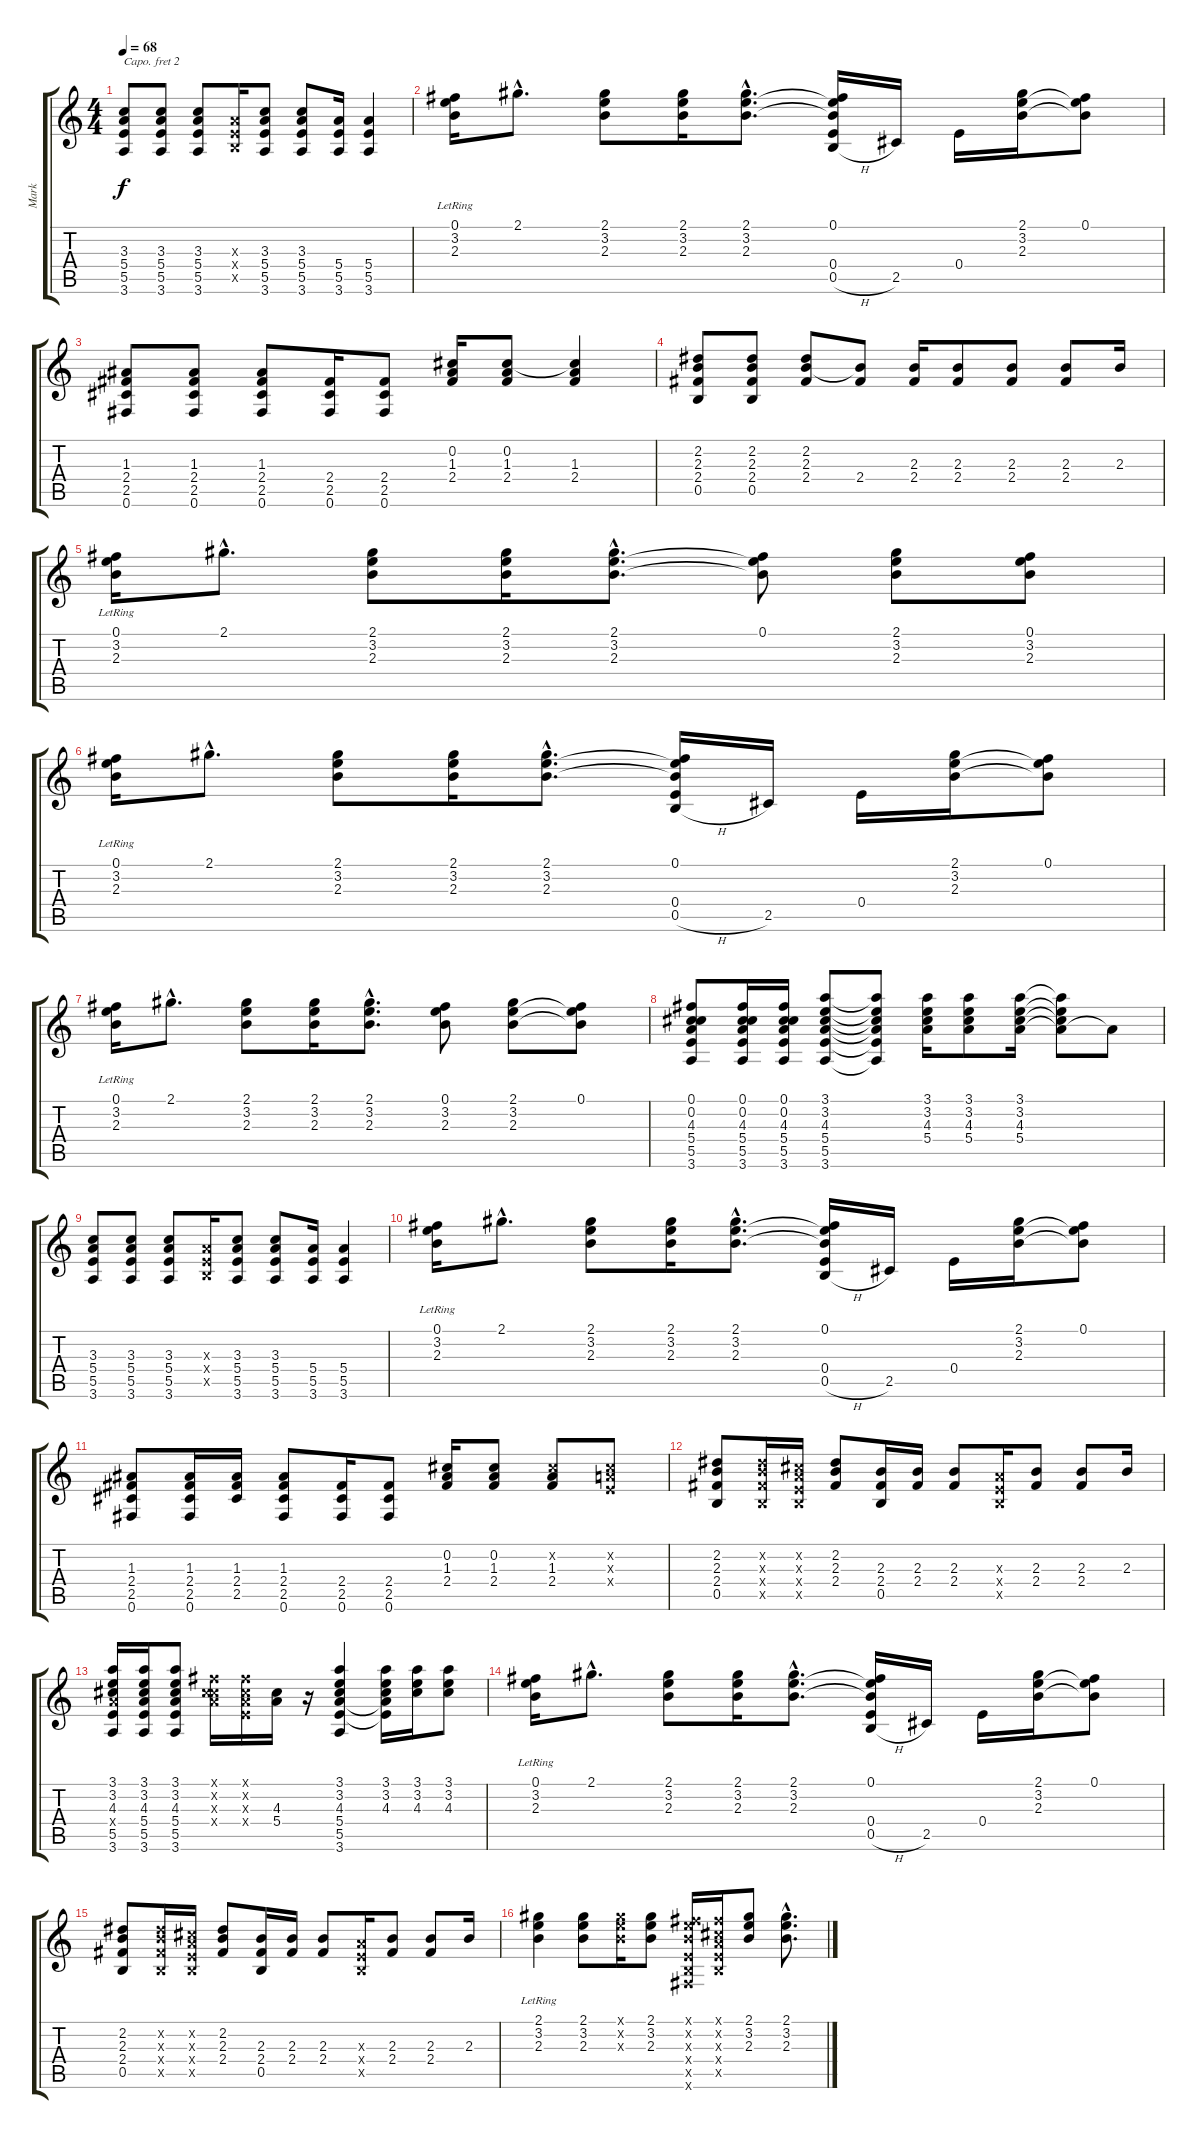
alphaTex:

\track ("Mark" "Mark") {instrument acousticguitarsteel}
\staff {score tabs}
\capo 2
\tuning (E4 B3 G3 D3 A2 E2) {hide}
\ts (4 4)
\tempo 68
\clef g2
\ks c
(3.3 5.4 5.5 3.6).8{dy f} (3.3 5.4 5.5 3.6).8 (3.3 5.4 5.5 3.6).8 (0.3{x} 0.4{x} 0.5{x}).16 (3.3 5.4 5.5 3.6).8 (3.3 5.4 5.5 3.6).8 (5.4 5.5 3.6).16 (5.4 5.5 3.6).4 |
(0.1{lr} 3.2{lr} 2.3{lr}).16 2.1{hac}.8{d} (2.1 3.2 2.3).8 (2.1 3.2 2.3).16 (2.1{hac} 3.2{hac} 2.3{hac}).8{d} (0.1 3.2{t} 2.3{t} 0.4 0.5{h}).16 2.5.16 0.4.16 (2.1 3.2 2.3).16 (0.1 3.2{t} 2.3{t}).8 |
(1.3 2.4 2.5 0.6).8 (1.3 2.4 2.5 0.6).8 (1.3 2.4 2.5 0.6).8 (2.4 2.5 0.6).16 (2.4 2.5 0.6).8 (0.2 1.3 2.4).16 (0.2 1.3 2.4).8 (0.2{t} 1.3 2.4).4 |
(2.2 2.3 2.4 0.5).8 (2.2 2.3 2.4 0.5).8 (2.2 2.3 2.4).8 (2.3{t} 2.4).8 (2.3 2.4).16 (2.3 2.4).8 (2.3 2.4).8 (2.3 2.4).8 2.3.16 |
(0.1{lr} 3.2{lr} 2.3{lr}).16 2.1{hac}.8{d} (2.1 3.2 2.3).8 (2.1 3.2 2.3).16 (2.1{hac} 3.2{hac} 2.3{hac}).8{d} (0.1 3.2{t} 2.3{t}).8 (2.1 3.2 2.3).8 (0.1 3.2 2.3).8 |
(0.1{lr} 3.2{lr} 2.3{lr}).16 2.1{hac}.8{d} (2.1 3.2 2.3).8 (2.1 3.2 2.3).16 (2.1{hac} 3.2{hac} 2.3{hac}).8{d} (0.1 3.2{t} 2.3{t} 0.4 0.5{h}).16 2.5.16 0.4.16 (2.1 3.2 2.3).16 (0.1 3.2{t} 2.3{t}).8 |
(0.1{lr} 3.2{lr} 2.3{lr}).16 2.1{hac}.8{d} (2.1 3.2 2.3).8 (2.1 3.2 2.3).16 (2.1{hac} 3.2{hac} 2.3{hac}).8{d} (0.1 3.2 2.3).8 (2.1 3.2 2.3).8 (0.1 3.2{t} 2.3{t}).8 |
(0.1 0.2 4.3 5.4 5.5 3.6).8 (0.1 0.2 4.3 5.4 5.5 3.6).16 (0.1 0.2 4.3 5.4 5.5 3.6).16 (3.1 3.2 4.3 5.4 5.5 3.6).8 (3.1{t} 3.2{t} 4.3{t} 5.4{t} 5.5{t} 3.6{t}).8 (3.1 3.2 4.3 5.4).16 (3.1 3.2 4.3 5.4).8 (3.1 3.2 4.3 5.4).16 (3.1{t} 3.2{t} 4.3{t} 5.4{t}).8 5.4{t}.8 |
(3.3 5.4 5.5 3.6).8 (3.3 5.4 5.5 3.6).8 (3.3 5.4 5.5 3.6).8 (0.3{x} 0.4{x} 0.5{x}).16 (3.3 5.4 5.5 3.6).8 (3.3 5.4 5.5 3.6).8 (5.4 5.5 3.6).16 (5.4 5.5 3.6).4 |
(0.1{lr} 3.2{lr} 2.3{lr}).16 2.1{hac}.8{d} (2.1 3.2 2.3).8 (2.1 3.2 2.3).16 (2.1{hac} 3.2{hac} 2.3{hac}).8{d} (0.1 3.2{t} 2.3{t} 0.4 0.5{h}).16 2.5.16 0.4.16 (2.1 3.2 2.3).16 (0.1 3.2{t} 2.3{t}).8 |
(1.3 2.4 2.5 0.6).8 (1.3 2.4 2.5 0.6).16 (1.3 2.4 2.5).16 (1.3 2.4 2.5 0.6).8 (2.4 2.5 0.6).16 (2.4 2.5 0.6).8 (0.2 1.3 2.4).16 (0.2 1.3 2.4).8 (0.2{x} 1.3 2.4).8 (0.2{x} 0.3{x} 0.4{x}).8 |
(2.2 2.3 2.4 0.5).8 (2.2{x} 2.3{x} 2.4{x} 0.5{x}).16 (0.2{x} 0.3{x} 0.4{x} 0.5{x}).16 (2.2 2.3 2.4).8 (2.3 2.4 0.5).16 (2.3 2.4).16 (2.3 2.4).8 (0.3{x} 0.4{x} 0.5{x}).16 (2.3 2.4).8 (2.3 2.4).8 2.3.16 |
(3.1 3.2 4.3 5.4{x} 5.5 3.6).16 (3.1 3.2 4.3 5.4 5.5 3.6).16 (3.1 3.2 4.3 5.4 5.5 3.6).8 (0.1{x} 0.2{x} 4.3{x} 5.4{x}).16 (0.1{x} 0.2{x} 0.3{x} 0.4{x}).16 (4.3 5.4).16 r.16 (3.1 3.2 4.3 5.4 5.5 3.6).4 (3.1 3.2 4.3 5.4{t} 5.5{t}).16 (3.1 3.2 4.3).16 (3.1 3.2 4.3).8 |
(0.1{lr} 3.2{lr} 2.3{lr}).16 2.1{hac}.8{d} (2.1 3.2 2.3).8 (2.1 3.2 2.3).16 (2.1{hac} 3.2{hac} 2.3{hac}).8{d} (0.1 3.2{t} 2.3{t} 0.4 0.5{h}).16 2.5.16 0.4.16 (2.1 3.2 2.3).16 (0.1 3.2{t} 2.3{t}).8 |
(2.2 2.3 2.4 0.5).8 (2.2{x} 2.3{x} 2.4{x} 0.5{x}).16 (0.2{x} 0.3{x} 0.4{x} 0.5{x}).16 (2.2 2.3 2.4).8 (2.3 2.4 0.5).16 (2.3 2.4).16 (2.3 2.4).8 (0.3{x} 0.4{x} 0.5{x}).16 (2.3 2.4).8 (2.3 2.4).8 2.3.16 |
(2.1{lr} 3.2{lr} 2.3{lr}).4 (2.1 3.2 2.3).8 (2.1{x} 3.2{x} 2.3{x}).16 (2.1 3.2 2.3).8 (0.1{x} 3.2{x} 2.3{x} 0.4{x} 0.5{x} 0.6{x}).16 (0.1{x} 0.2{x} 0.3{x} 0.4{x} 0.5{x}).16 (2.1 3.2 2.3).8 (2.1{hac} 3.2{hac} 2.3{hac}).8{d}
